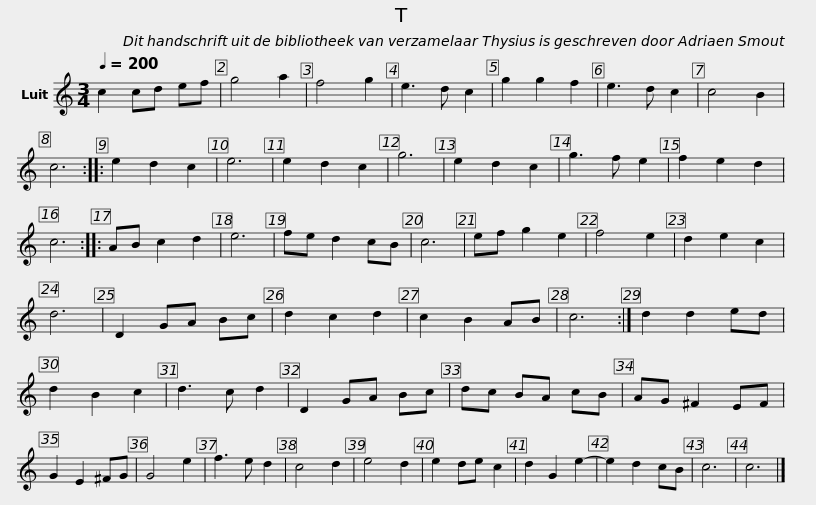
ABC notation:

X:1
L:1/8
Q:1/4=200
M:3/4
I:linebreak $
K:C
V:1 treble
V:1
 c2 cd ef | g4 a2 | f4 g2 | e3 d c2 | g2 g2 f2 | %5
 e3 d c2 | c4 B2 | c6 ::$ e2 d2 c2 | e6 | %10
 e2 d2 c2 | g6 | e2 d2 c2 | g3 f e2 | f2 e2 d2 | %15
 c6 ::$ AB c2 d2 | e6 | fe d2 cB | c6 | %20
 ef g2 e2 | f4 e2 |$ d2 e2 c2 | d6 | D2 GA Bc | %25
 d2 c2 d2 | c2 B2 AB | c6 :|$ d2 d2 ed | d2 B2 c2 | %30
 d3 c d2 | D2 GA Bc | dc BA cB | AG ^F2 EF | G2 E2 ^FG | %35
 G4 e2 |$ f3 e d2 | c4 d2 | e4 d2 | e2 de c2 | %40
 d2 G2 e2- | e2 d2 cB | c6 | c6 |] %44
